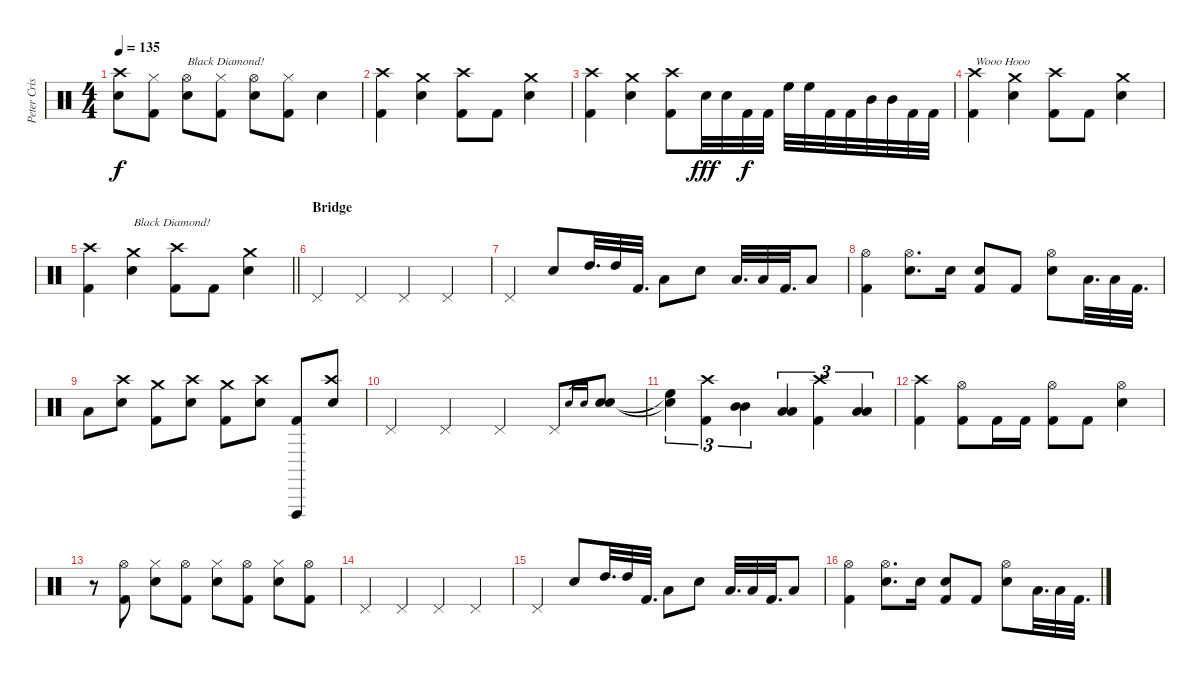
\track ("Peter Criss" "Peter Cris") {instrument percussion}
\staff {score}
\articulation defaults
\ts (4 4)
\tempo 135
\clef neutral
\ks c
("Crash high (hit)" "Electric Snare (hit)").8{dy f} ("Hi-Hat (closed)" "Kick (hit) 2").8 ("Hi-Hat (open)" "Electric Snare (hit)").8{txt "Black Diamond!"} ("Hi-Hat (closed)" "Kick (hit) 2").8 ("Hi-Hat (open)" "Electric Snare (hit)").8 ("Hi-Hat (closed)" "Kick (hit) 2").8 "Electric Snare (hit)".4 |
("Crash high (hit)" "Kick (hit) 2").4 ("Crash medium (hit)" "Electric Snare (hit)").4 ("Crash high (hit)" "Kick (hit) 2").8 "Kick (hit) 2".8 ("Crash medium (hit)" "Electric Snare (hit)").4 |
("Crash high (hit)" "Kick (hit) 2").4 ("Crash medium (hit)" "Electric Snare (hit)").4 ("Crash high (hit)" "Kick (hit) 2").8{volume 16} "Electric Snare (hit)".32{dy fff} "Electric Snare (hit)".32 "Kick (hit) 2".32{dy f} "Kick (hit) 2".32 "High Floor Tom (hit)".32 "High Floor Tom (hit)".32 "Kick (hit) 2".32 "Kick (hit) 2".32 "Mid Tom (hit)".32 "Mid Tom (hit)".32 "Kick (hit) 2".32 "Kick (hit) 2".32 |
("Crash high (hit)" "Kick (hit) 2").4{txt "Wooo Hooo" volume 14} ("Crash medium (hit)" "Electric Snare (hit)").4 ("Crash high (hit)" "Kick (hit) 2").8 "Kick (hit) 2".8 ("Crash medium (hit)" "Electric Snare (hit)").4 |
\barLineRight lightlight
("Crash high (hit)" "Kick (hit) 2").4 ("Crash medium (hit)" "Electric Snare (hit)").4{txt "Black Diamond!"} ("Crash high (hit)" "Kick (hit) 2").8 "Kick (hit) 2".8 ("Crash medium (hit)" "Electric Snare (hit)").4 |
\section ("" "Bridge")
"Pedal Hi-Hat (hit)".4 "Pedal Hi-Hat (hit)".4 "Pedal Hi-Hat (hit)".4 "Pedal Hi-Hat (hit)".4 |
"Pedal Hi-Hat (hit)".4 "Electric Snare (hit)".8 "High Tom (hit)".32{d} "High Tom (hit)".32 "Kick (hit) 2".32{d} "Low Floor Tom (hit)".8 "Electric Snare (hit)".8 "Low Tom (hit)".32{d} "Low Tom (hit)".32 "Kick (hit) 2".32{d} "Low Floor Tom (hit)".8 |
("Hi-Hat (open)" "Kick (hit) 2").4 ("Hi-Hat (open)" "Electric Snare (hit)").8{d} "Snare (hit) 2".16 ("Snare (hit) 2" "Kick (hit) 2").8 "Kick (hit) 2".8 ("Hi-Hat (open)" "Electric Snare (hit)").8 "Low Tom (hit)".32{d} "Low Tom (hit)".32 "Kick (hit) 2".32{d} |
"Low Floor Tom (hit)".8 ("Crash high (hit)" "Electric Snare (hit)").8 ("Crash medium (hit)" "Kick (hit) 2").8 ("Crash high (hit)" "Electric Snare (hit)").8 ("Crash medium (hit)" "Kick (hit) 2").8 ("Crash high (hit)" "Electric Snare (hit)").8 ("Vibraslap (hit)" "Kick (hit) 2").8 ("Crash high (hit)" "Electric Snare (hit)").8 |
"Pedal Hi-Hat (hit)".4 "Pedal Hi-Hat (hit)".4 "Pedal Hi-Hat (hit)".4 "Pedal Hi-Hat (hit)".8 "Electric Snare (hit)".16{gr} "Electric Snare (hit)".16{gr} ("Electric Snare (hit)" "Electric Snare (hit)").8 |
("Snare (hit)"{t} "High Floor Tom (hit)"{t}).4{tu (3 2)} ("Crash high (hit)" "Kick (hit) 2").4{tu (3 2)} ("Mid Tom (hit)" "Mid Tom (hit)").4{tu (3 2)} ("Low Tom (hit)" "Low Tom (hit)").4{tu (3 2)} ("Crash high (hit)" "Kick (hit) 2").4{tu (3 2)} ("Low Floor Tom (hit)" "Low Floor Tom (hit)").4{tu (3 2)} |
("Crash high (hit)" "Kick (hit) 2").4 ("Hi-Hat (open)" "Kick (hit) 2").8 "Kick (hit) 2".16 "Kick (hit) 2".16 ("Hi-Hat (open)" "Kick (hit) 2").8 "Kick (hit) 2".8 ("Hi-Hat (open)" "Electric Snare (hit)").4 |
r.8 ("Hi-Hat (open)" "Kick (hit) 2").8 ("Hi-Hat (closed)" "Electric Snare (hit)").8 ("Hi-Hat (open)" "Kick (hit) 2").8 ("Hi-Hat (closed)" "Electric Snare (hit)").8 ("Hi-Hat (open)" "Kick (hit) 2").8 ("Hi-Hat (closed)" "Electric Snare (hit)").8 ("Hi-Hat (open)" "Kick (hit) 2").8 |
"Pedal Hi-Hat (hit)".4 "Pedal Hi-Hat (hit)".4 "Pedal Hi-Hat (hit)".4 "Pedal Hi-Hat (hit)".4 |
"Pedal Hi-Hat (hit)".4 "Electric Snare (hit)".8 "High Tom (hit)".32{d} "High Tom (hit)".32 "Kick (hit) 2".32{d} "Low Floor Tom (hit)".8 "Electric Snare (hit)".8 "Low Tom (hit)".32{d} "Low Tom (hit)".32 "Kick (hit) 2".32{d} "Low Floor Tom (hit)".8 |
("Hi-Hat (open)" "Kick (hit) 2").4 ("Hi-Hat (open)" "Electric Snare (hit)").8{d} "Snare (hit) 2".16 ("Snare (hit) 2" "Kick (hit) 2").8 "Kick (hit) 2".8 ("Hi-Hat (open)" "Electric Snare (hit)").8 "Low Tom (hit)".32{d} "Low Tom (hit)".32 "Kick (hit) 2".32{d}
